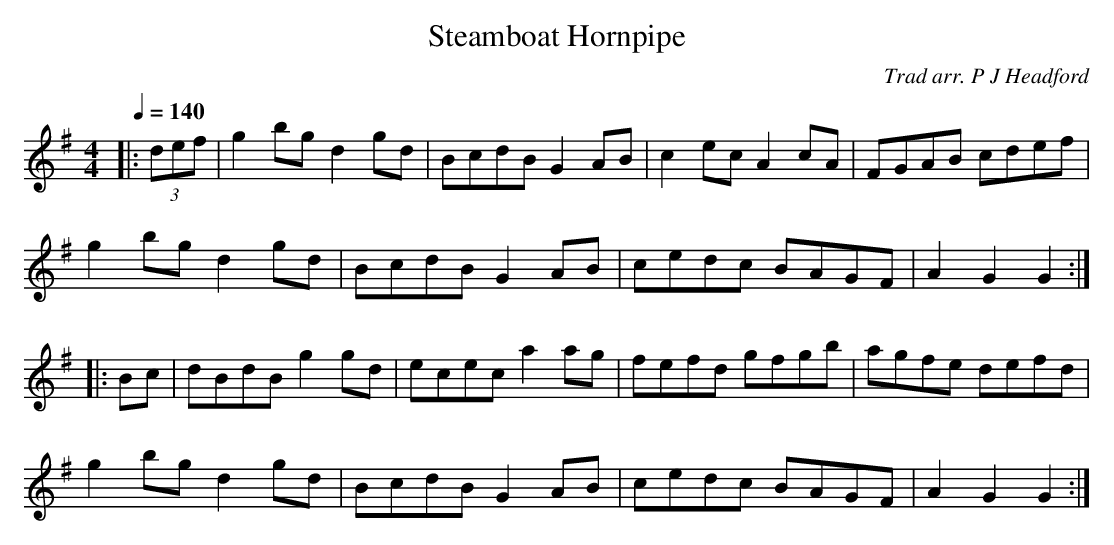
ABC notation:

X:1
T:Steamboat Hornpipe
C:Trad arr. P J Headford
M:4/4
L:1/8
Q:1/4=140
K:G
|:(3def|g2bg d2gd|BcdB G2AB|c2ec A2cA|FGAB cdef|
g2bg d2gd|BcdB G2AB|cedc BAGF|A2G2 G2:|
|:Bc|dBdB g2gd|ecec a2ag|fefd gfgb|agfe defd|
g2bg d2gd|BcdB G2AB|cedc BAGF|A2G2 G2:|]
